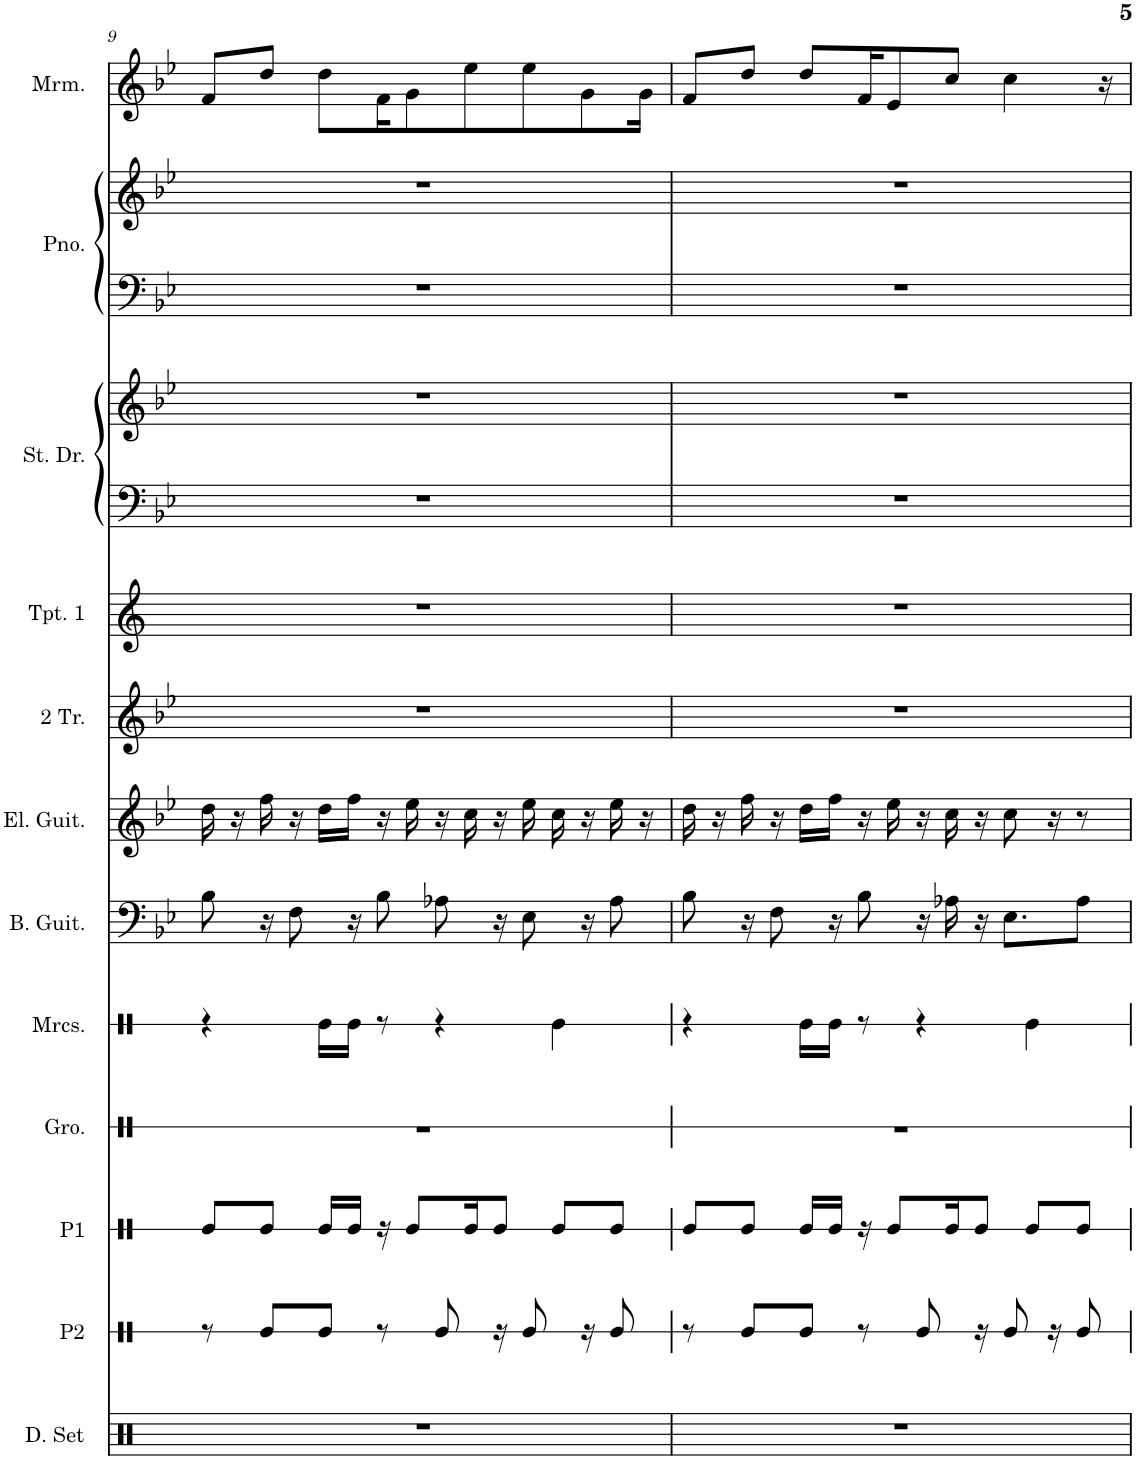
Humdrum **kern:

**kern	**kern	**kern	**kern	**kern	**kern	**kern	**kern	**kern	**kern	**kern	**kern	**kern	**kern
*part12	*part11	*part10	*part9	*part8	*part7	*part6	*part5	*part4	*part3	*part3	*part2	*part2	*part1
*staff14	*staff13	*staff12	*staff11	*staff10	*staff9	*staff8	*staff7	*staff6	*staff5	*staff4	*staff3	*staff2	*staff1
*I"Drumset	*I"Percussion 2	*I"Percussion 1	*I"Güiro	*I"Maracas	*I"Bass Guitar	*I"Electric Guitar	*I"2 Trumpets	*I"Trumpet 1	*I"Steel Drums	*	*I"Piano	*	*I"Marimba
*I'D. Set	*I'P2	*I'P1	*I'Gro.	*I'Mrcs.	*I'B. Guit.	*I'El. Guit.	*I'2 Tr.	*I'Tpt. 1	*I'St. Dr.	*	*I'Pno.	*	*I'Mrm.
!!LO:PB:g=z
*clefX	*clefX	*clefX	*clefX	*clefX	*clefF4	*clefG2	*clefG2	*clefG2	*clefF4	*clefG2	*clefF4	*clefG2	*clefG2
*	*	*	*	*	*Trd7c12	*Trd7c12	*	*Trd1c2	*	*	*	*	*
*k[]	*k[]	*k[]	*k[]	*k[]	*k[b-e-]	*k[b-e-]	*k[b-e-]	*k[]	*k[b-e-]	*k[b-e-]	*k[b-e-]	*k[b-e-]	*k[b-e-]
*M4/4	*M4/4	*M4/4	*M4/4	*M4/4	*M4/4	*M4/4	*M4/4	*M4/4	*M4/4	*M4/4	*M4/4	*M4/4	*M4/4
=9	=9	=9	=9	=9	=9	=9	=9	=9	=9	=9	=9	=9	=9
1r	8r	8Re/L	1r	4r	8B-\	16dd\	1r	1r	1r	1r	1r	1r	8f/L
.	.	.	.	.	.	16r	.	.	.	.	.	.	.
.	8Re/L	8Re/J	.	.	16r	16ff\	.	.	.	.	.	.	8dd/J
.	.	.	.	.	8F\	16r	.	.	.	.	.	.	.
.	8Re/J	16Re/LL	.	16Re\LL	.	16dd\LL	.	.	.	.	.	.	8dd\L
.	.	16Re/JJ	.	16Re\JJ	16r	16ff\JJ	.	.	.	.	.	.	.
.	8r	16r	.	8r	8B-\	16r	.	.	.	.	.	.	16f\K
.	.	8Re/L	.	.	.	16ee-\	.	.	.	.	.	.	8g\
.	8Re/	.	.	4r	8A-X\	16r	.	.	.	.	.	.	.
.	.	16Re/K	.	.	.	16cc\	.	.	.	.	.	.	8ee-\
.	16r	8Re/J	.	.	16r	16r	.	.	.	.	.	.	.
.	8Re/	.	.	.	8E-\	16ee-\	.	.	.	.	.	.	8ee-\
.	.	8Re/L	.	4Re\	.	16cc\	.	.	.	.	.	.	.
.	16r	.	.	.	16r	16r	.	.	.	.	.	.	8g\
.	8Re/	8Re/J	.	.	8A-\	16ee-\	.	.	.	.	.	.	.
.	.	.	.	.	.	16r	.	.	.	.	.	.	16g\Jk
=10	=10	=10	=10	=10	=10	=10	=10	=10	=10	=10	=10	=10	=10
1r	8r	8Re/L	1r	4r	8B-\	16dd\	1r	1r	1r	1r	1r	1r	8f/L
.	.	.	.	.	.	16r	.	.	.	.	.	.	.
.	8Re/L	8Re/J	.	.	16r	16ff\	.	.	.	.	.	.	8dd/J
.	.	.	.	.	8F\	16r	.	.	.	.	.	.	.
.	8Re/J	16Re/LL	.	16Re\LL	.	16dd\LL	.	.	.	.	.	.	8dd/L
.	.	16Re/JJ	.	16Re\JJ	16r	16ff\JJ	.	.	.	.	.	.	.
.	8r	16r	.	8r	8B-\	16r	.	.	.	.	.	.	16f/K
.	.	8Re/L	.	.	.	16ee-\	.	.	.	.	.	.	8e-/
.	8Re/	.	.	4r	16r	16r	.	.	.	.	.	.	.
.	.	16Re/K	.	.	16A-X\	16cc\	.	.	.	.	.	.	8cc/J
.	16r	8Re/J	.	.	16r	16r	.	.	.	.	.	.	.
.	8Re/	.	.	.	8.E-\L	8cc\	.	.	.	.	.	.	4cc\
.	.	8Re/L	.	4Re\	.	.	.	.	.	.	.	.	.
.	16r	.	.	.	.	16r	.	.	.	.	.	.	.
.	8Re/	8Re/J	.	.	8A-\J	8r	.	.	.	.	.	.	.
.	.	.	.	.	.	.	.	.	.	.	.	.	16r
=	=	=	=	=	=	=	=	=	=	=	=	=	=
*-	*-	*-	*-	*-	*-	*-	*-	*-	*-	*-	*-	*-	*-
